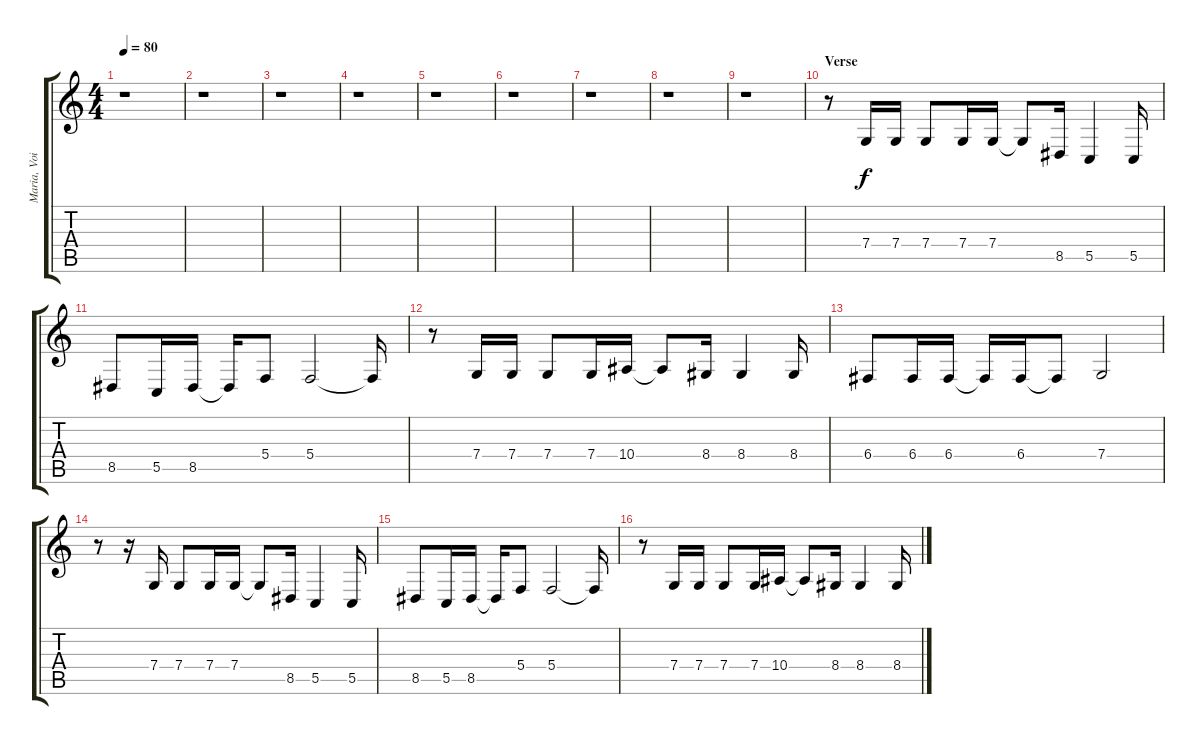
\track ("Maria, Voice" "Maria, Voi") {instrument lead2sawtooth}
\staff {score tabs}
\tuning (D4 A3 F3 C3 G2 D2) {hide}
\ts (4 4)
\tempo 80
\clef g2
\ks c
r.1{dy f instrument lead2sawtooth} |
r.1 |
r.1 |
r.1 |
r.1 |
r.1 |
r.1 |
r.1 |
r.1 |
\section ("" "Verse")
r.8 7.4.16 7.4.16 7.4.8 7.4.16 7.4.16 7.4{t}.8 8.5.16 5.5.4 5.5.16 |
8.5.8 5.5.16 8.5.16 8.5{t}.16 5.4.8 5.4.2 5.4{t}.16 |
r.8 7.4.16 7.4.16 7.4.8 7.4.16 10.4.16 10.4{t}.8 8.4.16 8.4.4 8.4.16 |
6.4.8 6.4.16 6.4.16 6.4{t}.16 6.4.16 6.4{t}.8 7.4.2 |
r.8 r.16 7.4.16 7.4.8 7.4.16 7.4.16 7.4{t}.8 8.5.16 5.5.4 5.5.16 |
8.5.8 5.5.16 8.5.16 8.5{t}.16 5.4.8 5.4.2 5.4{t}.16 |
r.8 7.4.16 7.4.16 7.4.8 7.4.16 10.4.16 10.4{t}.8 8.4.16 8.4.4 8.4.16
